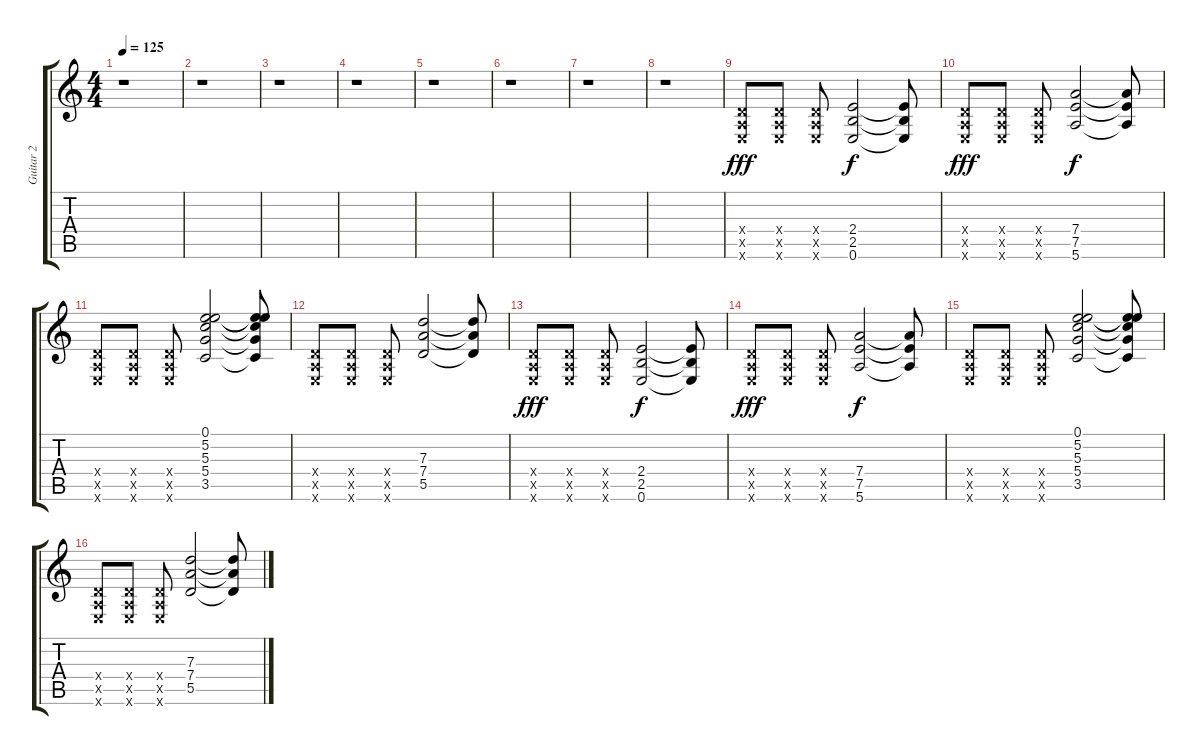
\track ("Guitar 2" "Guitar 2") {instrument overdrivenguitar}
\staff {score tabs}
\tuning (E4 B3 G3 D3 A2 E2) {hide}
\ts (4 4)
\tempo 125
\clef g2
\ks c
r.1{dy fff} |
r.1 |
r.1 |
r.1 |
r.1 |
r.1 |
r.1 |
r.1 |
(0.4{x} 0.5{x} 0.6{x}).8 (0.4{x} 0.5{x} 0.6{x}).8 (0.4{x} 0.5{x} 0.6{x}).8 (2.4 2.5 0.6).2{dy f} (2.4{t} 2.5{t} 0.6{t}).8 |
(0.4{x} 0.5{x} 0.6{x}).8{dy fff} (0.4{x} 0.5{x} 0.6{x}).8 (0.4{x} 0.5{x} 0.6{x}).8 (7.4 7.5 5.6).2{dy f} (7.4{t} 7.5{t} 5.6{t}).8 |
(0.4{x} 0.5{x} 0.6{x}).8 (0.4{x} 0.5{x} 0.6{x}).8 (0.4{x} 0.5{x} 0.6{x}).8 (0.1 5.2 5.3 5.4 3.5).2 (0.1{t} 5.2{t} 5.3{t} 5.4{t} 3.5{t}).8 |
(0.4{x} 0.5{x} 0.6{x}).8 (0.4{x} 0.5{x} 0.6{x}).8 (0.4{x} 0.5{x} 0.6{x}).8 (7.3 7.4 5.5).2 (7.3{t} 7.4{t} 5.5{t}).8 |
(0.4{x} 0.5{x} 0.6{x}).8{dy fff} (0.4{x} 0.5{x} 0.6{x}).8 (0.4{x} 0.5{x} 0.6{x}).8 (2.4 2.5 0.6).2{dy f} (2.4{t} 2.5{t} 0.6{t}).8 |
(0.4{x} 0.5{x} 0.6{x}).8{dy fff} (0.4{x} 0.5{x} 0.6{x}).8 (0.4{x} 0.5{x} 0.6{x}).8 (7.4 7.5 5.6).2{dy f} (7.4{t} 7.5{t} 5.6{t}).8 |
(0.4{x} 0.5{x} 0.6{x}).8 (0.4{x} 0.5{x} 0.6{x}).8 (0.4{x} 0.5{x} 0.6{x}).8 (0.1 5.2 5.3 5.4 3.5).2 (0.1{t} 5.2{t} 5.3{t} 5.4{t} 3.5{t}).8 |
(0.4{x} 0.5{x} 0.6{x}).8 (0.4{x} 0.5{x} 0.6{x}).8 (0.4{x} 0.5{x} 0.6{x}).8 (7.3 7.4 5.5).2 (7.3{t} 7.4{t} 5.5{t}).8
